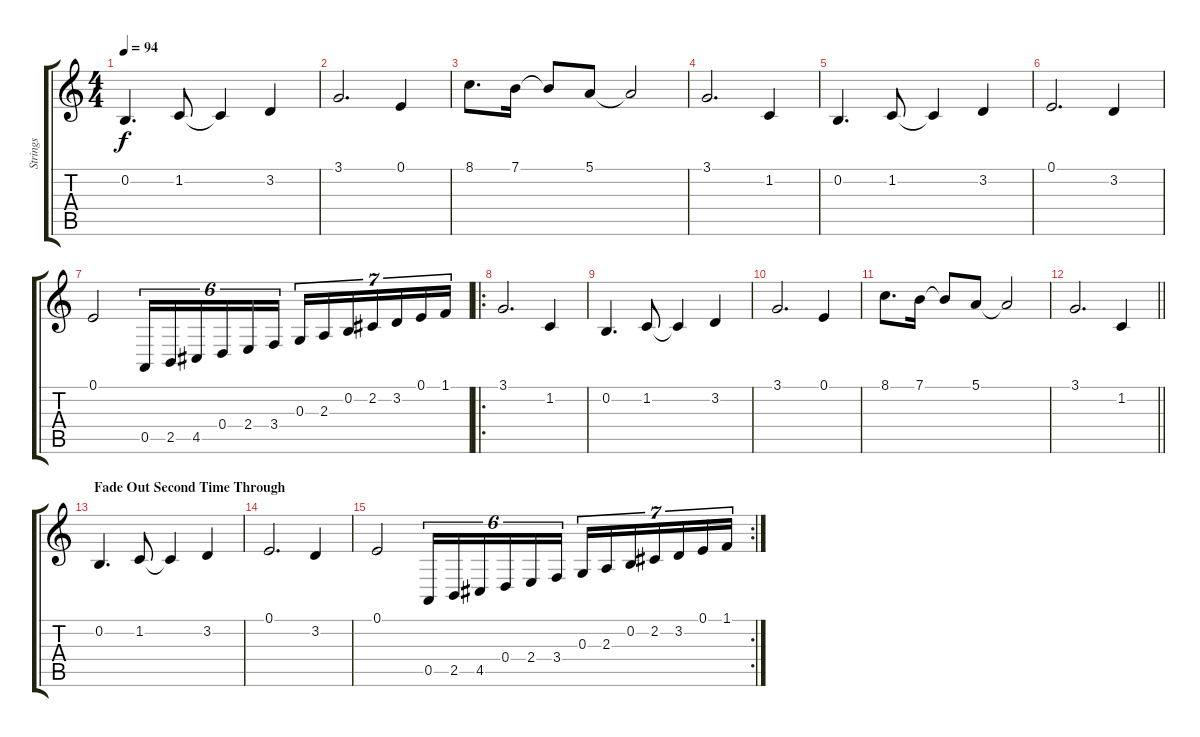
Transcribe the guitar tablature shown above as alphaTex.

\track ("Strings" "Strings") {instrument drawbarorgan}
\staff {score tabs}
\tuning (E4 B3 G3 D3 A2 E2) {hide}
\ts (4 4)
\tempo 94
\clef g2
\ks c
0.2.4{d dy f} 1.2.8 1.2{t}.4 3.2.4 |
3.1.2{d} 0.1.4 |
8.1.8{d} 7.1.16 7.1{t}.8 5.1.8 5.1{t}.2 |
3.1.2{d} 1.2.4 |
0.2.4{d} 1.2.8 1.2{t}.4 3.2.4 |
0.1.2{d} 3.2.4 |
0.1.2 0.5.16{tu (6 4)} 2.5.16{tu (6 4)} 4.5.16{tu (6 4)} 0.4.16{tu (6 4)} 2.4.16{tu (6 4)} 3.4.16{tu (6 4)} 0.3.16{tu (7 4)} 2.3.16{tu (7 4)} 0.2.16{tu (7 4)} 2.2.16{tu (7 4)} 3.2.16{tu (7 4)} 0.1.16{tu (7 4)} 1.1.16{tu (7 4)} |
\ro
3.1.2{d} 1.2.4 |
0.2.4{d} 1.2.8 1.2{t}.4 3.2.4 |
3.1.2{d} 0.1.4 |
8.1.8{d} 7.1.16 7.1{t}.8 5.1.8 5.1{t}.2 |
\barLineRight lightlight
3.1.2{d} 1.2.4 |
\section ("" "Fade Out Second Time Through")
0.2.4{d} 1.2.8 1.2{t}.4 3.2.4 |
0.1.2{d} 3.2.4 |
\rc 2
0.1.2 0.5.16{tu (6 4)} 2.5.16{tu (6 4)} 4.5.16{tu (6 4)} 0.4.16{tu (6 4)} 2.4.16{tu (6 4)} 3.4.16{tu (6 4)} 0.3.16{tu (7 4)} 2.3.16{tu (7 4)} 0.2.16{tu (7 4)} 2.2.16{tu (7 4)} 3.2.16{tu (7 4)} 0.1.16{tu (7 4)} 1.1.16{tu (7 4)}
